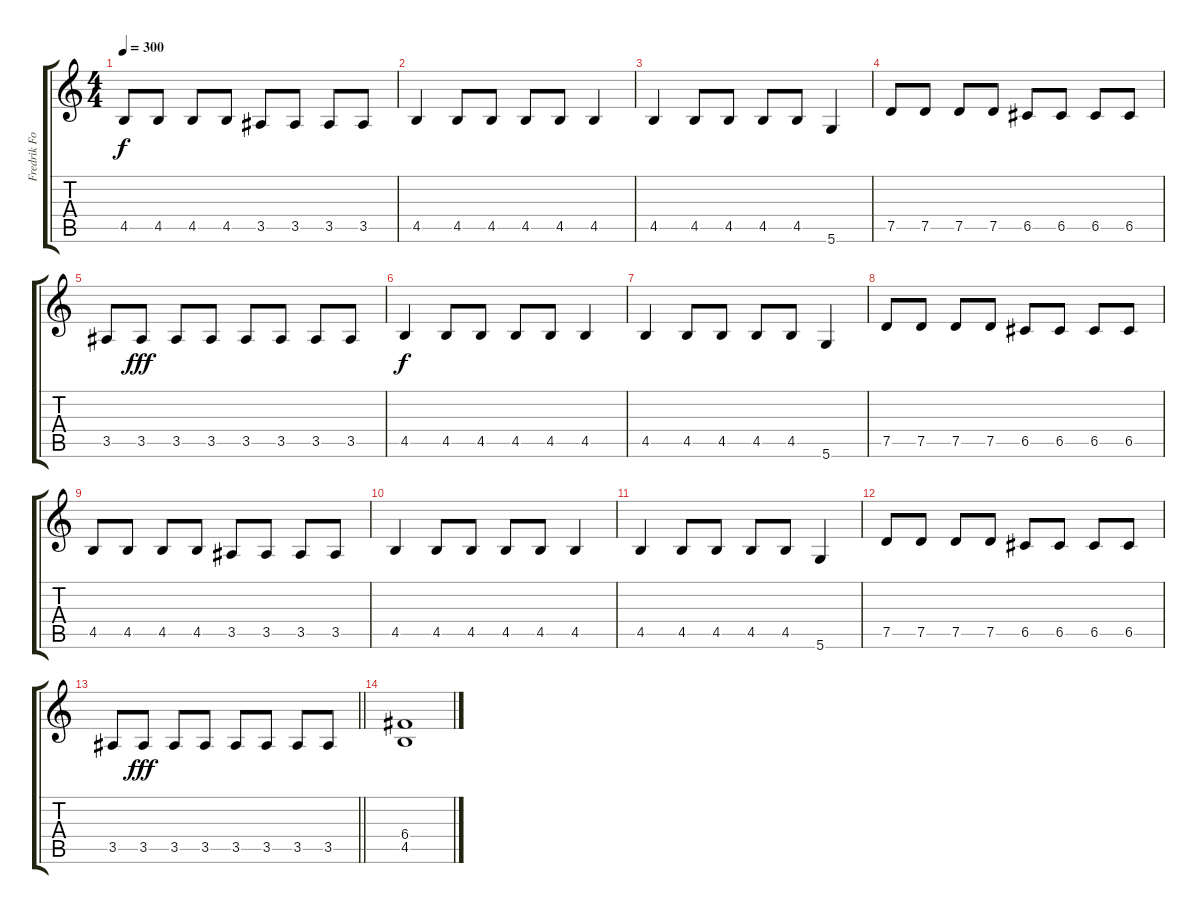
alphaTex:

\track ("Fredrik Folkare" "Fredrik Fo") {instrument overdrivenguitar}
\staff {score tabs}
\tuning (D4 A3 F3 C3 G2 D2) {hide}
\ts (4 4)
\tempo 300
\clef g2
\ks c
4.5.8{dy f} 4.5.8 4.5.8 4.5.8 3.5.8 3.5.8 3.5.8 3.5.8 |
4.5.4 4.5.8 4.5.8 4.5.8 4.5.8 4.5.4 |
4.5.4 4.5.8 4.5.8 4.5.8 4.5.8 5.6.4 |
7.5.8 7.5.8 7.5.8 7.5.8 6.5.8 6.5.8 6.5.8 6.5.8 |
3.5.8 3.5.8{dy fff} 3.5.8 3.5.8 3.5.8 3.5.8 3.5.8 3.5.8 |
4.5.4{dy f} 4.5.8 4.5.8 4.5.8 4.5.8 4.5.4 |
4.5.4 4.5.8 4.5.8 4.5.8 4.5.8 5.6.4 |
7.5.8 7.5.8 7.5.8 7.5.8 6.5.8 6.5.8 6.5.8 6.5.8 |
4.5.8 4.5.8 4.5.8 4.5.8 3.5.8 3.5.8 3.5.8 3.5.8 |
4.5.4 4.5.8 4.5.8 4.5.8 4.5.8 4.5.4 |
4.5.4 4.5.8 4.5.8 4.5.8 4.5.8 5.6.4 |
7.5.8 7.5.8 7.5.8 7.5.8 6.5.8 6.5.8 6.5.8 6.5.8 |
\barLineRight lightlight
3.5.8 3.5.8{dy fff} 3.5.8 3.5.8 3.5.8 3.5.8 3.5.8 3.5.8 |
(6.4 4.5).1
